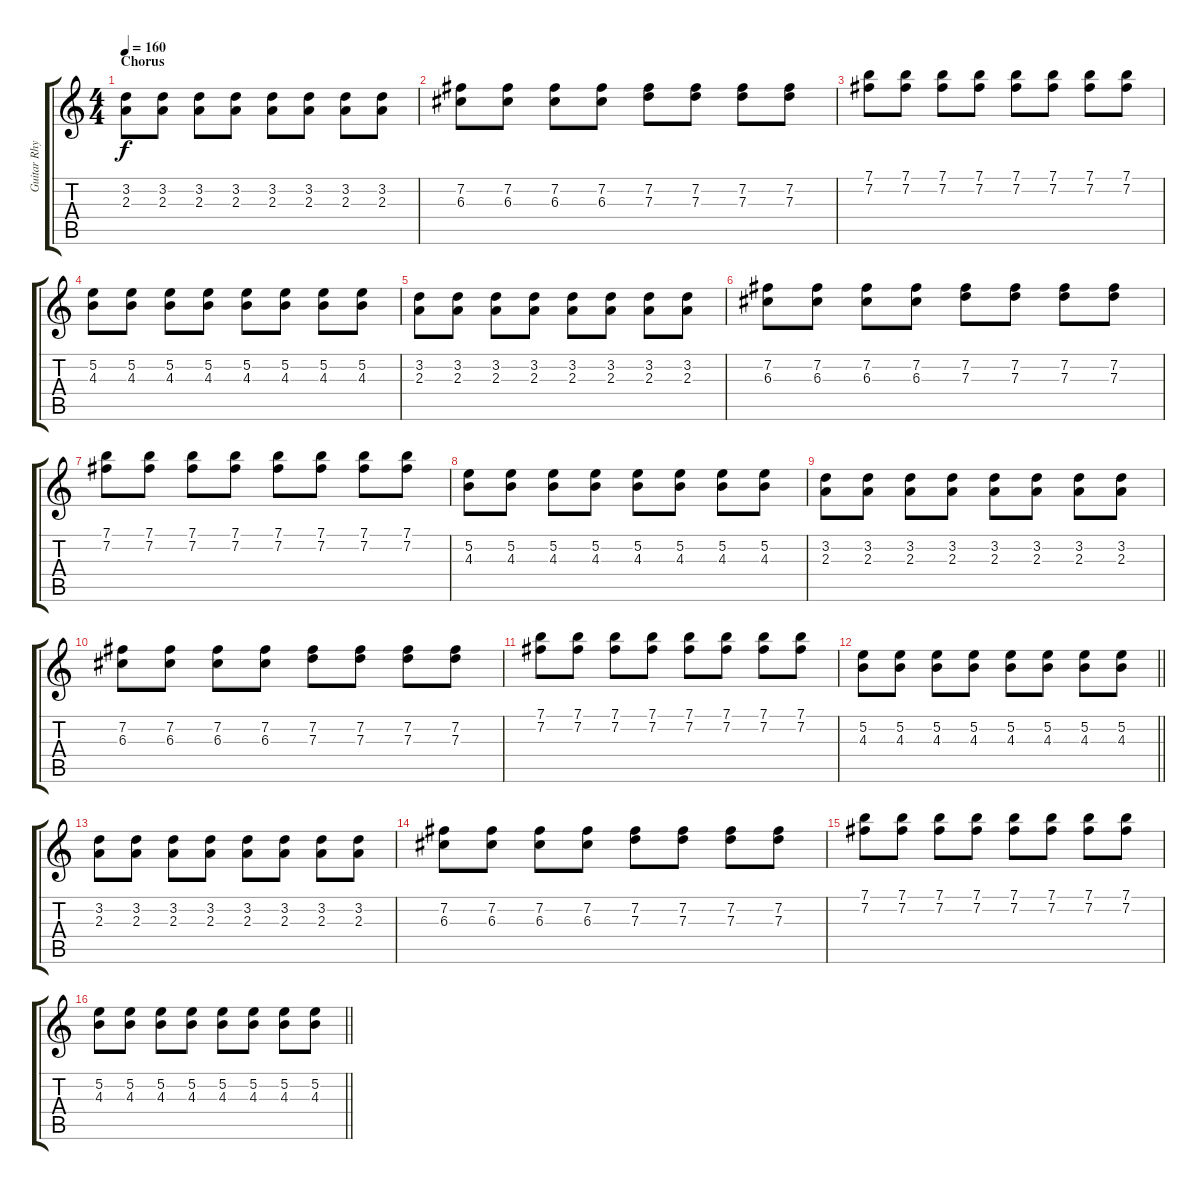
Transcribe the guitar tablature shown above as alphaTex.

\track ("Guitar Rhythm" "Guitar Rhy") {instrument overdrivenguitar}
\staff {score tabs}
\tuning (E4 B3 G3 D3 A2 E2) {hide}
\ts (4 4)
\section ("" "Chorus")
\tempo 160
\clef g2
\ks c
(3.2 2.3).8{dy f} (3.2 2.3).8 (3.2 2.3).8 (3.2 2.3).8 (3.2 2.3).8 (3.2 2.3).8 (3.2 2.3).8 (3.2 2.3).8 |
(7.2 6.3).8 (7.2 6.3).8 (7.2 6.3).8 (7.2 6.3).8 (7.2 7.3).8 (7.2 7.3).8 (7.2 7.3).8 (7.2 7.3).8 |
(7.1 7.2).8 (7.1 7.2).8 (7.1 7.2).8 (7.1 7.2).8 (7.1 7.2).8 (7.1 7.2).8 (7.1 7.2).8 (7.1 7.2).8 |
(5.2 4.3).8 (5.2 4.3).8 (5.2 4.3).8 (5.2 4.3).8 (5.2 4.3).8 (5.2 4.3).8 (5.2 4.3).8 (5.2 4.3).8 |
(3.2 2.3).8 (3.2 2.3).8 (3.2 2.3).8 (3.2 2.3).8 (3.2 2.3).8 (3.2 2.3).8 (3.2 2.3).8 (3.2 2.3).8 |
(7.2 6.3).8 (7.2 6.3).8 (7.2 6.3).8 (7.2 6.3).8 (7.2 7.3).8 (7.2 7.3).8 (7.2 7.3).8 (7.2 7.3).8 |
(7.1 7.2).8 (7.1 7.2).8 (7.1 7.2).8 (7.1 7.2).8 (7.1 7.2).8 (7.1 7.2).8 (7.1 7.2).8 (7.1 7.2).8 |
(5.2 4.3).8 (5.2 4.3).8 (5.2 4.3).8 (5.2 4.3).8 (5.2 4.3).8 (5.2 4.3).8 (5.2 4.3).8 (5.2 4.3).8 |
(3.2 2.3).8 (3.2 2.3).8 (3.2 2.3).8 (3.2 2.3).8 (3.2 2.3).8 (3.2 2.3).8 (3.2 2.3).8 (3.2 2.3).8 |
(7.2 6.3).8 (7.2 6.3).8 (7.2 6.3).8 (7.2 6.3).8 (7.2 7.3).8 (7.2 7.3).8 (7.2 7.3).8 (7.2 7.3).8 |
(7.1 7.2).8 (7.1 7.2).8 (7.1 7.2).8 (7.1 7.2).8 (7.1 7.2).8 (7.1 7.2).8 (7.1 7.2).8 (7.1 7.2).8 |
\barLineRight lightlight
(5.2 4.3).8 (5.2 4.3).8 (5.2 4.3).8 (5.2 4.3).8 (5.2 4.3).8 (5.2 4.3).8 (5.2 4.3).8 (5.2 4.3).8 |
(3.2 2.3).8 (3.2 2.3).8 (3.2 2.3).8 (3.2 2.3).8 (3.2 2.3).8 (3.2 2.3).8 (3.2 2.3).8 (3.2 2.3).8 |
(7.2 6.3).8 (7.2 6.3).8 (7.2 6.3).8 (7.2 6.3).8 (7.2 7.3).8 (7.2 7.3).8 (7.2 7.3).8 (7.2 7.3).8 |
(7.1 7.2).8 (7.1 7.2).8 (7.1 7.2).8 (7.1 7.2).8 (7.1 7.2).8 (7.1 7.2).8 (7.1 7.2).8 (7.1 7.2).8 |
\barLineRight lightlight
(5.2 4.3).8 (5.2 4.3).8 (5.2 4.3).8 (5.2 4.3).8 (5.2 4.3).8 (5.2 4.3).8 (5.2 4.3).8 (5.2 4.3).8
